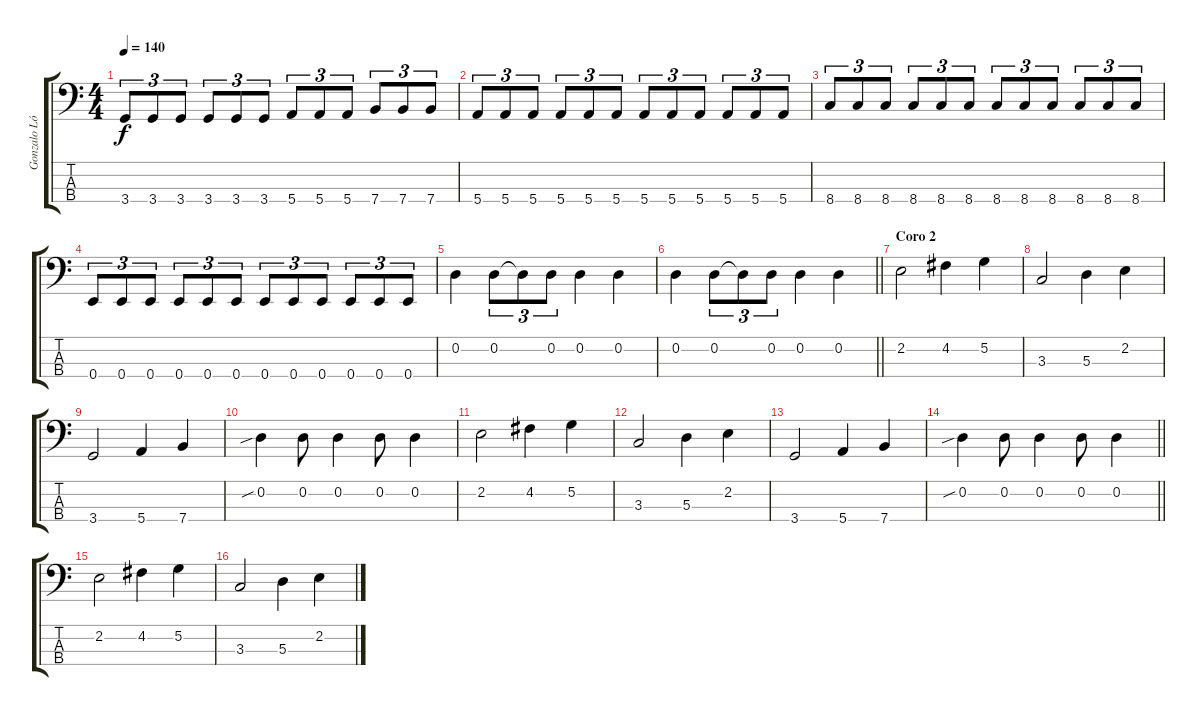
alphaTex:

\track ("Gonzalo López" "Gonzalo Ló") {instrument electricbasspick}
\staff {score tabs}
\tuning (G2 D2 A1 E1) {hide}
\ts (4 4)
\tempo 140
\clef f4
\ks c
3.4.8{tu (3 2) dy f} 3.4.8{tu (3 2)} 3.4.8{tu (3 2)} 3.4.8{tu (3 2)} 3.4.8{tu (3 2)} 3.4.8{tu (3 2)} 5.4.8{tu (3 2)} 5.4.8{tu (3 2)} 5.4.8{tu (3 2)} 7.4.8{tu (3 2)} 7.4.8{tu (3 2)} 7.4.8{tu (3 2)} |
5.4.8{tu (3 2)} 5.4.8{tu (3 2)} 5.4.8{tu (3 2)} 5.4.8{tu (3 2)} 5.4.8{tu (3 2)} 5.4.8{tu (3 2)} 5.4.8{tu (3 2)} 5.4.8{tu (3 2)} 5.4.8{tu (3 2)} 5.4.8{tu (3 2)} 5.4.8{tu (3 2)} 5.4.8{tu (3 2)} |
8.4.8{tu (3 2)} 8.4.8{tu (3 2)} 8.4.8{tu (3 2)} 8.4.8{tu (3 2)} 8.4.8{tu (3 2)} 8.4.8{tu (3 2)} 8.4.8{tu (3 2)} 8.4.8{tu (3 2)} 8.4.8{tu (3 2)} 8.4.8{tu (3 2)} 8.4.8{tu (3 2)} 8.4.8{tu (3 2)} |
0.4.8{tu (3 2)} 0.4.8{tu (3 2)} 0.4.8{tu (3 2)} 0.4.8{tu (3 2)} 0.4.8{tu (3 2)} 0.4.8{tu (3 2)} 0.4.8{tu (3 2)} 0.4.8{tu (3 2)} 0.4.8{tu (3 2)} 0.4.8{tu (3 2)} 0.4.8{tu (3 2)} 0.4.8{tu (3 2)} |
0.2.4 0.2.8{tu (3 2)} 0.2{t}.8{tu (3 2)} 0.2.8{tu (3 2)} 0.2.4 0.2.4 |
\barLineRight lightlight
0.2.4 0.2.8{tu (3 2)} 0.2{t}.8{tu (3 2)} 0.2.8{tu (3 2)} 0.2.4 0.2.4 |
\section ("" "Coro 2")
2.2.2 4.2.4 5.2.4 |
3.3.2 5.3.4 2.2.4 |
3.4.2 5.4.4 7.4.4 |
0.2{sib}.4 0.2.8 0.2.4 0.2.8 0.2.4 |
2.2.2 4.2.4 5.2.4 |
3.3.2 5.3.4 2.2.4 |
3.4.2 5.4.4 7.4.4 |
\barLineRight lightlight
0.2{sib}.4 0.2.8 0.2.4 0.2.8 0.2.4 |
2.2.2 4.2.4 5.2.4 |
3.3.2 5.3.4 2.2.4
